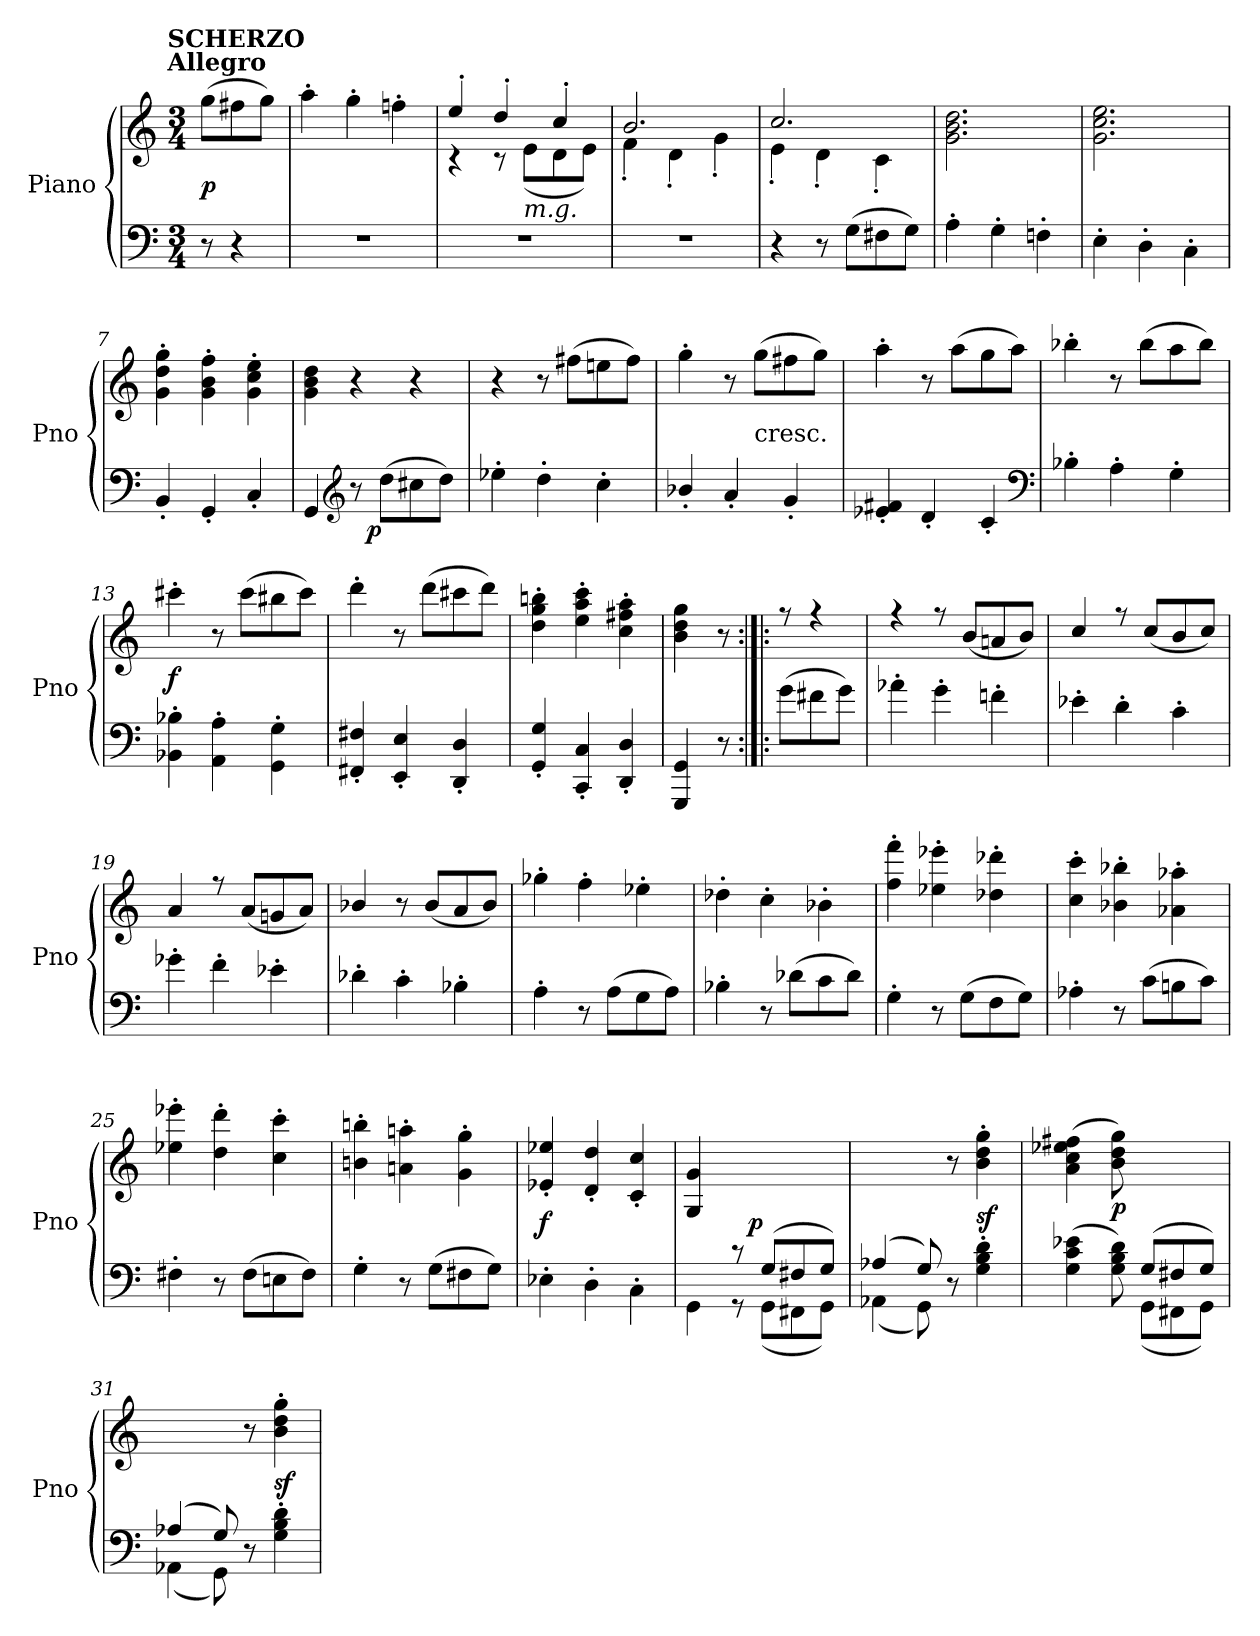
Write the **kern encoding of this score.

**kern	**kern	**dynam
*part1	*part1	*part1
*staff2	*staff1	*staff1/2
*I"Piano	*	*
*I'Pno	*	*
*clefF4	*clefG2	*
*k[]	*k[]	*
*C:	*C:	*
!!LO:TX:omd:t=SCHERZO\nAllegro
*M3/4	*M3/4	*
*MM244	*MM244	*
=	=	=
8r	(8ggL	p
4r	8ff#X	.
.	8ggJ)	.
=1	=1	=1
2.r	4aa'	.
.	4gg'	.
.	4ffn'	.
=2	=2	=2
*	*^	*
2.r	4ee'	4r	.
.	4dd'	8r	.
!	!	!LO:TX:b:i:t=m.g.	!
.	.	(>8eL	.
.	4cc'	8d	.
.	.	8eJ)	.
=3	=3	=3	=3
2.r	2.b	4f'	.
.	.	4d'	.
.	.	4g'	.
=4	=4	=4	=4
4r	2.cc	4e'	.
8r	.	4d'	.
(8GL	.	.	.
8F#X	.	4c'	.
8GJ)	.	.	.
*	*v	*v	*
=5	=5	=5
4A'	2.g 2.b 2.dd	.
4G'	.	.
4Fn'	.	.
=6	=6	=6
4E'	2.g 2.cc 2.ee	.
4D'	.	.
4C'\	.	.
=7	=7	=7
4BB'	4g' 4dd' 4gg'	.
4GG'	4g' 4b' 4ff'	.
4C'	4g' 4cc' 4ee'	.
=8	=8	=8
4GG	4g 4b 4dd	.
*clefG2	*	*
8r	4r	.
!	!	!LO:DY:b=2:rj
(8ddL	.	p
8cc#X	4r	.
8ddJ)	.	.
=9	=9	=9
4ee-X'	4r	.
4dd'	8r	.
.	(8ff#XL	.
4cc'	8eeni	.
.	8ff#J)	.
=10	=10	=10
4b-X'/	4gg'	.
4a'	8r	.
!	!LO:TX:c:t=cresc.	!
.	(8ggL	.
4g'	8ff#X	.
.	8ggJ)	.
=11	=11	=11
4e-X' 4f#X'	4aa'	.
4d'	8r	.
.	(8aaL	.
4c'	8gg	.
.	8aaJ)	.
*clefF4	*	*
=12	=12	=12
4B-X'	4bb-X'	.
4A'	8r	.
.	(8bb-L	.
4G'	8aa	.
.	8bb-J)	.
=13	=13	=13
4BB-X' 4B-X'	4ccc#X'	f
4AA' 4A'	8r	.
.	(8ccc#L	.
4GG'\ 4G'\	8bb#X	.
.	8ccc#J)	.
=14	=14	=14
4FF#X' 4F#X'	4ddd'	.
4EE' 4E'	8r	.
.	(8dddL	.
4DD' 4D'	8ccc#X	.
.	8dddJ)	.
=15	=15	=15
4GG' 4G'	4dd' 4gg' 4bbn'	.
4CC' 4C'	4ee' 4aa' 4ccc'	.
4DD' 4D'	4cc' 4ff#X' 4aa'	.
=16	=16	=16
4GGG 4GG	4b 4dd 4gg	.
8r	8r	.
=:|!|:	=:|!|:	=:|!|:
(>8g\L	8rff	.
8f#X\	4rff	.
8g\J)	.	.
=17	=17	=17
4a-X'<\	4rff	.
4g'<\	8rff	.
.	(>8b/L	.
4fn'<\	8an/	.
.	8b/J)	.
=18	=18	=18
4e-X'<\	4cc/	.
4d'<\	8rff	.
.	(>8cc/L	.
4c'<\	8b/	.
.	8cc/J)	.
=19	=19	=19
4g-X'<\	4a/	.
4f'<\	8rff	.
.	(>8a/L	.
4e-X'<\	8gn/	.
.	8a/J)	.
=20	=20	=20
4d-X'	4b-X/	.
4c'	8r	.
.	(8b-L	.
4B-X'	8a	.
.	8b-J)	.
=21	=21	=21
4A'	4gg-X'	.
8r	4ff'	.
(8AL	.	.
8G	4ee-X'	.
8AJ)	.	.
=22	=22	=22
4B-X'	4dd-X'	.
8r	4cc'	.
(8d-XL	.	.
8c	4b-X'	.
8d-J)	.	.
=23	=23	=23
4G'	4ff' 4fff'	.
8r	4ee-X' 4eee-X'	.
(8GL	.	.
8F	4dd-X' 4ddd-X'	.
8GJ)	.	.
=24	=24	=24
4A-X'	4cc' 4ccc'	.
8r	4b-X' 4bb-X'	.
(8cL	.	.
8Bn	4a-X' 4aa-X'	.
8cJ)	.	.
=25	=25	=25
4F#X'	4ee-X' 4eee-X'	.
8r	4dd' 4ddd'	.
(8F#L	.	.
8En	4cc' 4ccc'	.
8F#J)	.	.
=26	=26	=26
4G'	4bn' 4bbn'	.
8r	4an' 4aan'	.
(8GL	.	.
8F#X	4g' 4gg'	.
8GJ)	.	.
=27	=27	=27
4E-X'	4e-X' 4ee-X'	f
4D'	4d' 4dd'	.
4C'\	4c' 4cc'	.
=28	=28	=28
*^	*^	*
4ryy	4GG\	4G/ 4g/	4.ryy	.
8rc	8rGG	4ryy	.	.
!	!	!	!	!LO:DY:rj
(8GL	(8GGL	.	4.ryy	p
8F#X	8FF#X	4ryy	.	.
8GJ)	8GGJ)	.	.	.
*	*	*v	*v	*
=29	=29	=29	=29
(4A-X	(4AA-X	4.ryy	.
8G)	8GG)	.	.
8r	4.ryy	8r	.
4G' 4B' 4d'	.	4b' 4dd' 4gg'	sf
=30	=30	=30	=30
(4G 4c 4e-X	4.ryy	(4a 4cc 4ee-X 4ff#X	.
8G 8B 8d)	.	8b 8dd 8gg)	p
(8GL	(8GGL	4.ryy	.
8F#X	8FF#X	.	.
8GJ)	8GGJ)	.	.
=31	=31	=31	=31
(4A-X	(4AA-X	4.ryy	.
8G)	8GG)	.	.
8r	4.ryy	8r	.
4G' 4B' 4d'	.	4b' 4dd' 4gg'	sf
*v	*v	*	*
=	=	=
*-	*-	*-
